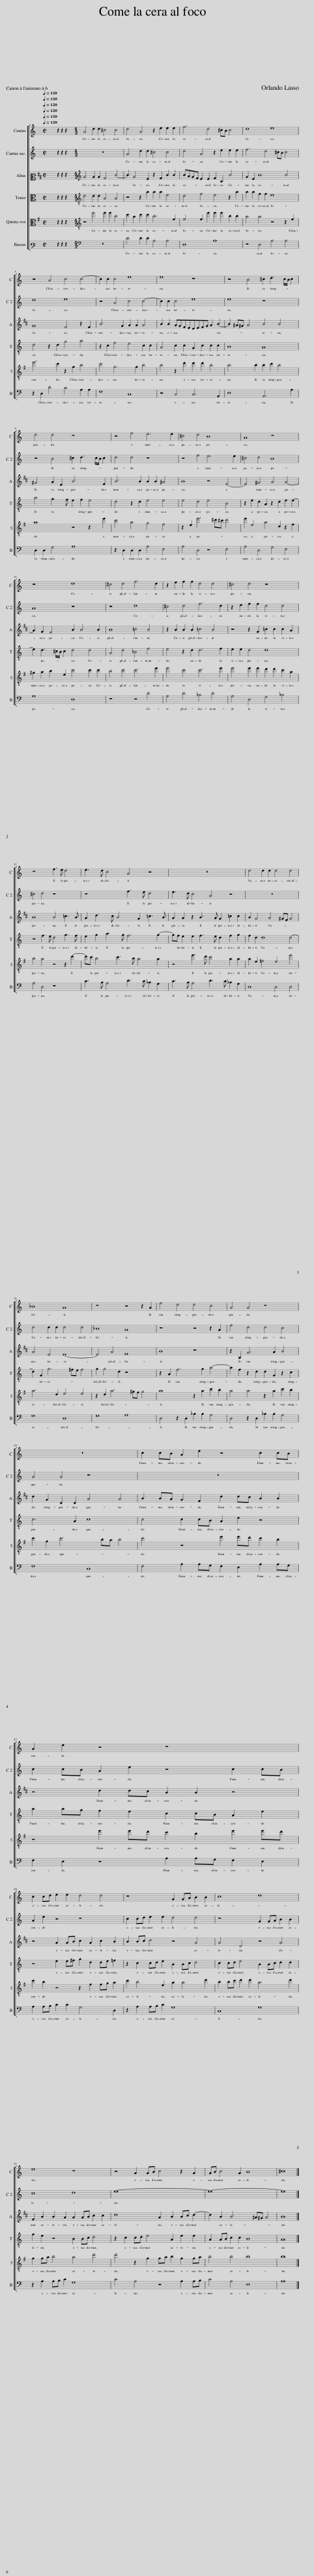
X:1
%%score [ 1 2 3 4 5 6 ]
L:1/8
Q:1/4=120
M:2/2
I:linebreak $
K:C
V:1 treble
V:2 treble
V:3 alto2 transpose=-2
V:4 alto
V:5 alto transpose=-7
V:6 bass3
V:1
 x8 | z2 z2 z2 x2 |[M:4/2] A4 d2 d2 ^c4 c4 | d4 A4 z2 e2 e2 e2 | f6 d4 ^cB c4 | %5
 d8 e8 |$ z4 A4 c4 c4- | c2 c2 c4 e8 | e8 z8 | z4 B4 ^c2 d3 c/B/ c2 |$ %10
 d4 d4 z8 | z4 f4 e6 e2 | ^c4 d4 B8 | A8 z8 |$ z8 d8 | %15
 ^c4 d4 f6 d2 | z2 e2 f2 f2 d4 d4 | ^c4 d4 z8 |$ z8 f3 e d4 | e3 d c4 A4 z4 | %20
 z16 | d4 d2 d2 d4 d4 |$ _B8 A8 | z8 z4 z2 A2 | f4 d4 d4 c4 | %25
 A4 A4 z8 |$ z16 | c2 cB A2 e2 z4 c2 cB |$ A2 e2 z4 z8 |$ c2 cd e2 e2 d4 d4 | %30
 z8 G2 GA B2 B2 | c8 d8 |$ e8 z8 | z4 A2 AB c4 z2 A2 | AB c4 A2 B8 | %35
 ^c16 |] %36
V:2
 x8 | z2 z2 z2 x2 |[M:4/2] z16 | A4 d2 d2 ^c4 c4 | d4 A4 z2 e2 e2 e2 | %5
 f6 d4 ^cB c4 |$ d8 e8 | z4 A4 c4 c4- | c2 c2 c4 e8 | e8 z8 |$ %10
 z4 B4 ^c2 d3 c/B/ c2 | d4 d4 z8 | z4 f4 e6 e2 | ^c4 d4 B8 |$ A8 z8 | %15
 z8 d8 | ^c4 d4 f6 d2 | z2 e2 f2 f2 d4 d4 |$ ^c4 d4 z8 | z8 f3 e d4 | %20
 e3 d c4 A4 z4 | z16 |$ d4 d2 d2 d4 d4 | _B8 A8 | z8 z4 z2 A2 | %25
 f4 d4 d4 c4 |$ A4 A4 z8 | z16 |$ c2 cB A2 e2 z4 c2 cB |$ A2 e2 z4 z8 | %30
 c2 cd e2 e2 d4 d4 | z8 G2 GA B2 B2 |$ c8 d8 | e16- | e16- | %35
 e16 |] %36
V:3
[K:D] x8 | z2 z2 z2 x2 |[M:4/2][K:treble] G4 G2 G2 F4 B4- | B2 G4 E2 z2 F2 B2 B2 | BAGF E2 E2 F2 B,2 B4 | %5
 G2 E2 B8 B4 |$ G8 F4 z2 F2 | B6 G2 A2 A2 A4 | B2 B2 AGFEDEFG A2 B2- | B2 ^A^G A4 B4 B4 |$ %10
 ^G4 A2 E2 B6 F2 | B6 B2 B2 B2 ^A4 | B8 z4 F4- | F4 ^G4 A4 A4- |$ A2 G2 F4 B2 B4 B2 | %15
 B8 =c4 B4 | z2 B2 B2 B2 =c4 B4 | z4 z2 G2 =c2 c2 c2 A2 |$ B8 B4 =c3 B | A2 d3 c B4 G2 =c3 B | %20
 A2 A2 z2 B3 A G2 =c2 c2 | B2 G4 A4 ^GF G4 |$ A4 E4 E8- | E4 A4 F8 | B8 z8 | %25
 z2 B,2 G6 A2 B4 |$ d2 G2 D2 D2 A4 A4 | B2 BA G2 F2 d2 dc B2 B2 |$ z4 d2 dc B2 B2 z4 |$ z4 A2 AB c2 A2 c2 B2 | %30
 B2 Bc d4 z4 A4 | A4 D4 z4 A4 |$ F2 B2 B2 A2 A2 AB c2 c2 | d8 A2 B2 Bc d2- | d2 B2 B6 ^A^G A4 | %35
 B16 |] %36
V:4
 x8 | z2 z2 z2 x2 |[M:4/2][K:treble-8] d4 d2 d2 A4 A4 | z4 z2 a2 a2 a2 e4 | d4 f4 e4 z2 a2 | %5
 a2 a2 f2 f2 e8 |$ d4 z2 d2 g4 a4 | z2 c2 f4 e4 c2 c2 | A4 c2 c2 G2 c2 c2 c2 | B8 A8 |$ %10
 a4 g3 f e2 f2 e4 | d4 z2 d2 e4 e4 | e4 d4 e4 B4 | z2 e2 d2 A2 z2 d2 e2 e2- |$ e2 d3 ^c/B/ c2 d4 d4 | %15
 A4 d4 _B4 f4 | e4 z2 d2 d6 f2 | e2 e2 d4 d8 |$ z4 f3 e d4 g3 f | e2 g2 a3 g f6 g2- | %20
 gf e2 e2 f3 e d2 f2 g2 | f2 d2 d8 d4- |$ d2 G2 g6 ^fe f4 | g2 g4 d2 z8 | z2 A2 f6 g2 a4- | %25
 a2 f2 z2 d2 d2 G2 z2 c2 |$ c6 A2 c8 | c4 c2 cB A2 e2 z4 |$ a2 ag f2 e2 c2 cB A2 e2 |$ z4 e2 e^f g2 d2 de =f2 | %30
 z2 c2 cd e2 B2 Bc d4 | c2 cd e4 B2 Bc d2 d2 |$ g2 e2 z4 B2 Bc d4 | z2 c2 cd e4 A2 e2 e2 | A2 AB c2 c2 B8 | %35
 A16 |] %36
V:5
[K:G] x8 | z2 z2 z2 x2 |[M:4/2][K:treble-8] z4 e'4 e'2 e'2 b4 | c'2 a2 c'2 c'2 b6 e2 | e4 e2 e'2 e'2 e'2 b2 b2 | %5
 a4 a4 z4 z2 e2 |$ e'6 c'2 z2 g2 b4 | c'4 g6 g2 b4 | b4 z2 d'2 d'2 d'2 b4 | b6 b2 b2 c'2 b4 |$ %10
 a8 z4 z2 e'2 | c'4 a4 g4 f4 | z2 e2 e'6 ^d'^c' d'4 | e'2 e4 a4 d2 z2 f2 |$ ^g2 a2 b2 e2 c'4 c'2 c'2 | %15
 b4 c'4 c'6 e'2 | e'4 c'4 c'6 e'2 | e'4 e'2 e'2 d'2 d'2 c'2 a2 |$ b4 a4 z4 z2 d'2- | d'c' b4 c'3 b a4 a2 | %20
 z4 e'3 d' c'4 a2 a2 | a2 e2 =f4 e4 e'4 |$ a6 d2 e4 e4 | z2 d2 a6 ^gf g4 | a8 z2 a2 c'2 b2 | %25
 a4 a4 z2 a2 c'2 b2 |$ c'2 g2 c'6 ba b4 | c'4 z4 e'2 e'd' c'2 b2 |$ z4 e'2 e'd' c'2 b2 e'2 e'd' |$ c'2 b2 z4 z2 f2 fg a2 | %30
 c'2 b4 e2 a2 a4 d'2 | b2 bc' d'2 d'2 a6 d'2 |$ g2 ga b4 a4 d'4 | d'4 z2 g2 ga b2 g2 ga | b4 b4 b8 | %35
 b16 |] %36
V:6
 x8 | z2 z2 z2 x2 |[M:4/2][K:bass] z16 | D4 D2 D2 A,4 A,4 | D,8 A,8 | %5
 z4 D,4 A,4 A,4 |$ z2 D,2 D4 C4 A,2 A,2 | F,8 C,8 | z4 C,4 C,6 A,,2 | E,8 A,,6 A,2 |$ %10
 D,2 D,2 G,4 A,8 | z2 D,2 D,2 D,2 A,4 E,4 | A,4 D,4 z4 E,4 | A,4 D,4 G,4 E,4 |$ A,8 D,8 | %15
 z8 z4 D4 | A,4 D4 _B,4 D4 | A,4 D,4 G,4 _B,4 |$ A,4 D,4 z8 | C3 B, A,4 D3 C _B,2 G,2 | %20
 C3 B, A,4 D3 C _B,2 G,2 | D,8 D,4 D,4 |$ G,8 D,8 | G,8 A,8 | D,4 z2 D,2 _B,2 B,2 A,4 | %25
 D,4 z2 D,2 _B,2 B,2 A,4 |$ F,8 C,8 | F,4 A,2 A,G, F,2 E,2 A,2 A,G, |$ F,2 E,2 z4 A,2 A,G, F,2 E,2 |$ A,2 A,B, C2 C2 G,6 D,2 | %30
 z2 A,2 A,B, C2 G,8 | C,8 G,8 |$ z2 A,2 A,B, C2 G,8 | C4 A,4 z4 A,2 A,B, | C4 A,4 E,8 | %35
 A,16 |] %36
